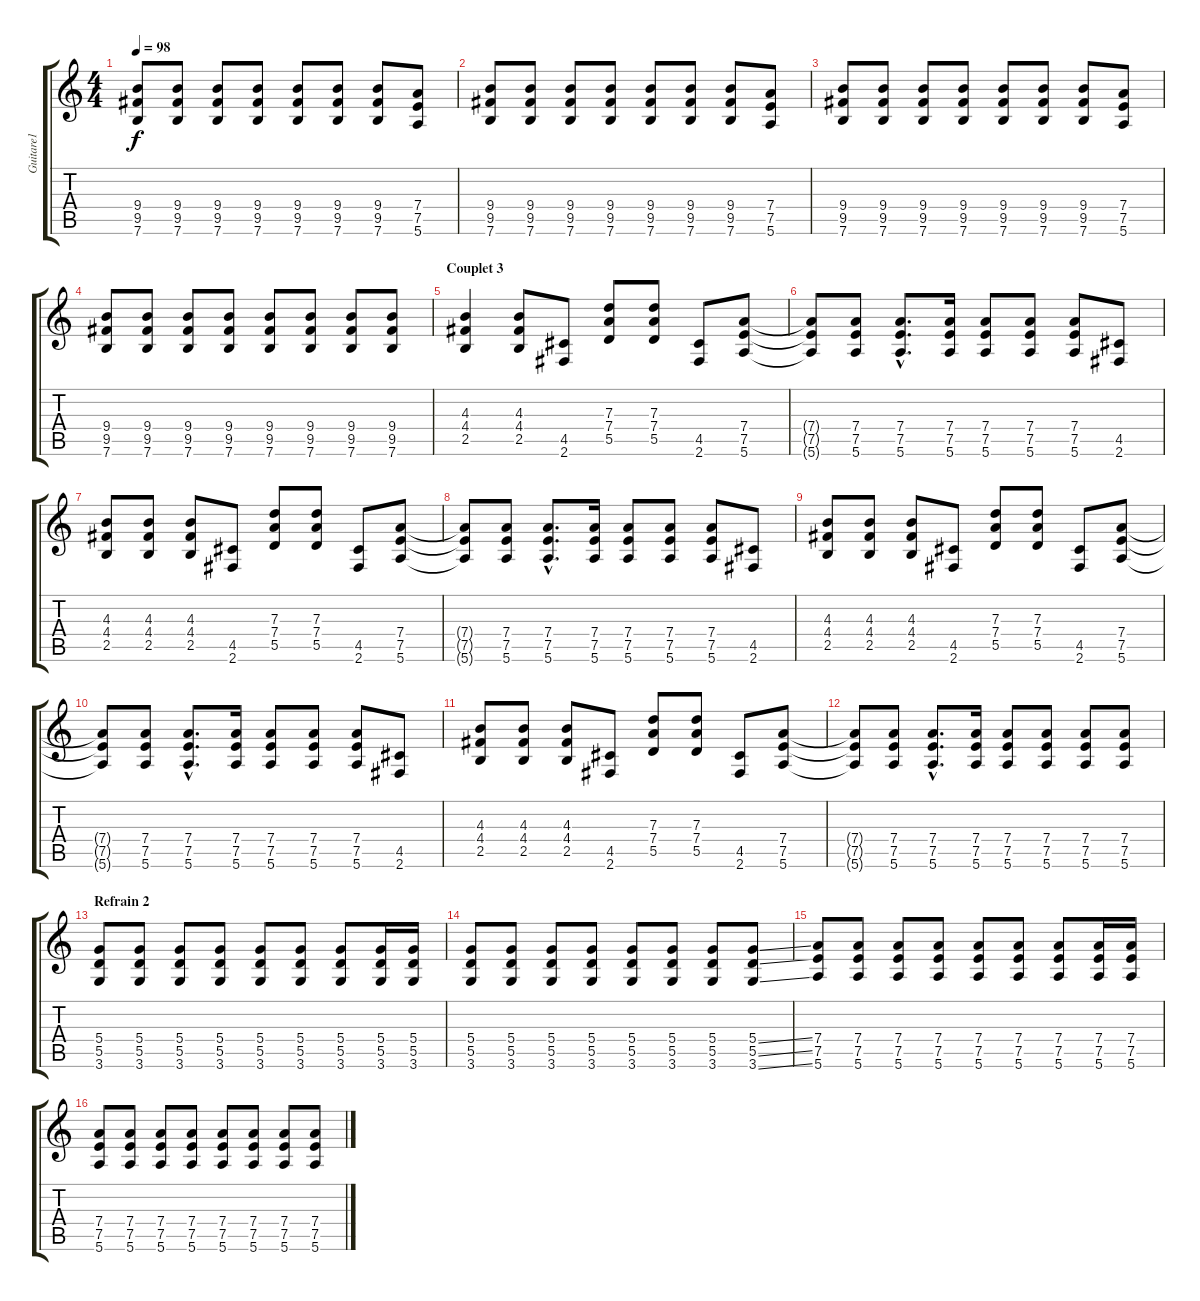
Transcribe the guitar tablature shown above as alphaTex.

\track ("Guitare1" "Guitare1") {instrument electricguitarclean}
\staff {score tabs}
\tuning (E4 B3 G3 D3 A2 E2) {hide}
\ts (4 4)
\tempo 98
\clef g2
\ks c
(9.4 9.5 7.6).8{dy f} (9.4 9.5 7.6).8 (9.4 9.5 7.6).8 (9.4 9.5 7.6).8 (9.4 9.5 7.6).8 (9.4 9.5 7.6).8 (9.4 9.5 7.6).8 (7.4 7.5 5.6).8 |
(9.4 9.5 7.6).8 (9.4 9.5 7.6).8 (9.4 9.5 7.6).8 (9.4 9.5 7.6).8 (9.4 9.5 7.6).8 (9.4 9.5 7.6).8 (9.4 9.5 7.6).8 (7.4 7.5 5.6).8 |
(9.4 9.5 7.6).8 (9.4 9.5 7.6).8 (9.4 9.5 7.6).8 (9.4 9.5 7.6).8 (9.4 9.5 7.6).8 (9.4 9.5 7.6).8 (9.4 9.5 7.6).8 (7.4 7.5 5.6).8 |
(9.4 9.5 7.6).8 (9.4 9.5 7.6).8 (9.4 9.5 7.6).8 (9.4 9.5 7.6).8 (9.4 9.5 7.6).8 (9.4 9.5 7.6).8 (9.4 9.5 7.6).8 (9.4 9.5 7.6).8 |
\section ("" "Couplet 3")
(4.3 4.4 2.5).4 (4.3 4.4 2.5).8 (4.5 2.6).8 (7.3 7.4 5.5).8 (7.3 7.4 5.5).8 (4.5 2.6).8 (7.4 7.5 5.6).8 |
(7.4{t} 7.5{t} 5.6{t}).8 (7.4 7.5 5.6).8 (7.4{hac} 7.5{hac} 5.6{hac}).8{d} (7.4 7.5 5.6).16 (7.4 7.5 5.6).8 (7.4 7.5 5.6).8 (7.4 7.5 5.6).8 (4.5 2.6).8 |
(4.3 4.4 2.5).8 (4.3 4.4 2.5).8 (4.3 4.4 2.5).8 (4.5 2.6).8 (7.3 7.4 5.5).8 (7.3 7.4 5.5).8 (4.5 2.6).8 (7.4 7.5 5.6).8 |
(7.4{t} 7.5{t} 5.6{t}).8 (7.4 7.5 5.6).8 (7.4{hac} 7.5{hac} 5.6{hac}).8{d} (7.4 7.5 5.6).16 (7.4 7.5 5.6).8 (7.4 7.5 5.6).8 (7.4 7.5 5.6).8 (4.5 2.6).8 |
(4.3 4.4 2.5).8 (4.3 4.4 2.5).8 (4.3 4.4 2.5).8 (4.5 2.6).8 (7.3 7.4 5.5).8 (7.3 7.4 5.5).8 (4.5 2.6).8 (7.4 7.5 5.6).8 |
(7.4{t} 7.5{t} 5.6{t}).8 (7.4 7.5 5.6).8 (7.4{hac} 7.5{hac} 5.6{hac}).8{d} (7.4 7.5 5.6).16 (7.4 7.5 5.6).8 (7.4 7.5 5.6).8 (7.4 7.5 5.6).8 (4.5 2.6).8 |
(4.3 4.4 2.5).8 (4.3 4.4 2.5).8 (4.3 4.4 2.5).8 (4.5 2.6).8 (7.3 7.4 5.5).8 (7.3 7.4 5.5).8 (4.5 2.6).8 (7.4 7.5 5.6).8 |
(7.4{t} 7.5{t} 5.6{t}).8 (7.4 7.5 5.6).8 (7.4{hac} 7.5{hac} 5.6{hac}).8{d} (7.4 7.5 5.6).16 (7.4 7.5 5.6).8 (7.4 7.5 5.6).8 (7.4 7.5 5.6).8 (7.4 7.5 5.6).8 |
\section ("" "Refrain 2")
(5.4 5.5 3.6).8 (5.4 5.5 3.6).8 (5.4 5.5 3.6).8 (5.4 5.5 3.6).8 (5.4 5.5 3.6).8 (5.4 5.5 3.6).8 (5.4 5.5 3.6).8 (5.4 5.5 3.6).16 (5.4 5.5 3.6).16 |
(5.4 5.5 3.6).8 (5.4 5.5 3.6).8 (5.4 5.5 3.6).8 (5.4 5.5 3.6).8 (5.4 5.5 3.6).8 (5.4 5.5 3.6).8 (5.4 5.5 3.6).8 (5.4{ss} 5.5{ss} 3.6{ss}).8 |
(7.4 7.5 5.6).8 (7.4 7.5 5.6).8 (7.4 7.5 5.6).8 (7.4 7.5 5.6).8 (7.4 7.5 5.6).8 (7.4 7.5 5.6).8 (7.4 7.5 5.6).8 (7.4 7.5 5.6).16 (7.4 7.5 5.6).16 |
(7.4 7.5 5.6).8 (7.4 7.5 5.6).8 (7.4 7.5 5.6).8 (7.4 7.5 5.6).8 (7.4 7.5 5.6).8 (7.4 7.5 5.6).8 (7.4 7.5 5.6).8 (7.4 7.5 5.6).8
